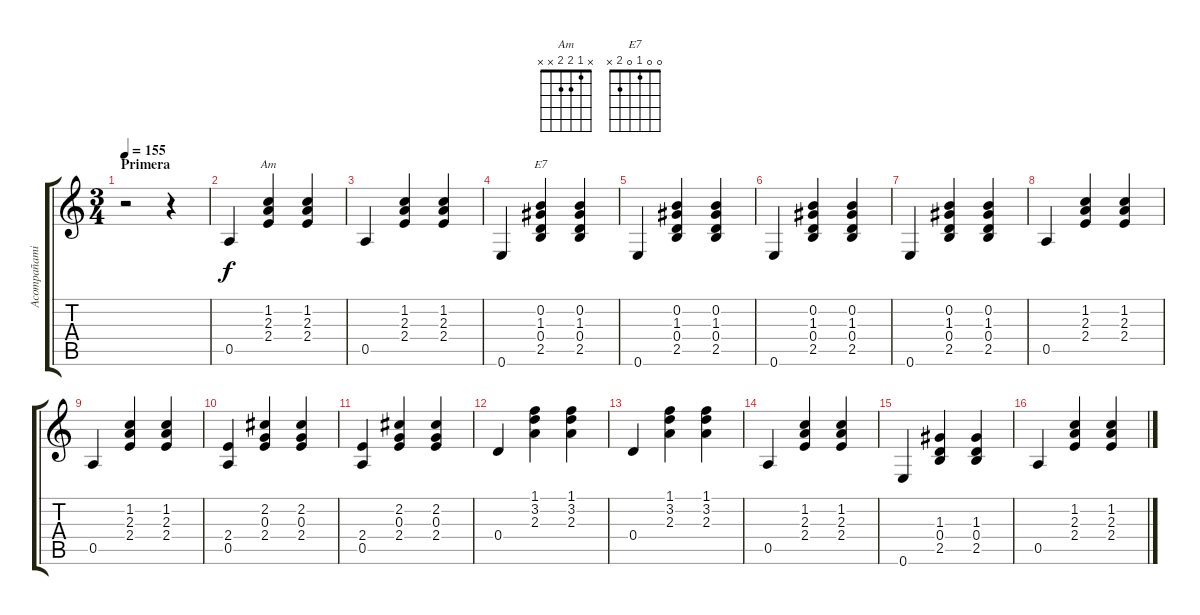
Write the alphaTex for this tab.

\track ("Acompañamiento" "Acompañami") {instrument acousticguitarsteel}
\staff {score tabs}
\tuning (E4 B3 G3 D3 A2 E2) {hide}
\chord ("Am" x 1 2 2 x x)
\chord ("E7" 0 0 1 0 2 x)
\ts (3 4)
\section ("" "Primera")
\tempo 155
\clef g2
\ks c
r.2{dy f instrument acousticguitarsteel} r.4 |
0.5.4 (1.2 2.3 2.4).4{ch "Am"} (1.2 2.3 2.4).4 |
0.5.4 (1.2 2.3 2.4).4 (1.2 2.3 2.4).4 |
0.6.4 (0.2 1.3 0.4 2.5).4{ch "E7"} (0.2 1.3 0.4 2.5).4 |
0.6.4 (0.2 1.3 0.4 2.5).4 (0.2 1.3 0.4 2.5).4 |
0.6.4 (0.2 1.3 0.4 2.5).4 (0.2 1.3 0.4 2.5).4 |
0.6.4 (0.2 1.3 0.4 2.5).4 (0.2 1.3 0.4 2.5).4 |
0.5.4 (1.2 2.3 2.4).4 (1.2 2.3 2.4).4 |
0.5.4 (1.2 2.3 2.4).4 (1.2 2.3 2.4).4 |
(2.4 0.5).4 (2.2 0.3 2.4).4 (2.2 0.3 2.4).4 |
(2.4 0.5).4 (2.2 0.3 2.4).4 (2.2 0.3 2.4).4 |
0.4.4 (1.1 3.2 2.3).4 (1.1 3.2 2.3).4 |
0.4.4 (1.1 3.2 2.3).4 (1.1 3.2 2.3).4 |
0.5.4 (1.2 2.3 2.4).4 (1.2 2.3 2.4).4 |
0.6.4 (1.3 0.4 2.5).4 (1.3 0.4 2.5).4 |
0.5.4 (1.2 2.3 2.4).4 (1.2 2.3 2.4).4
